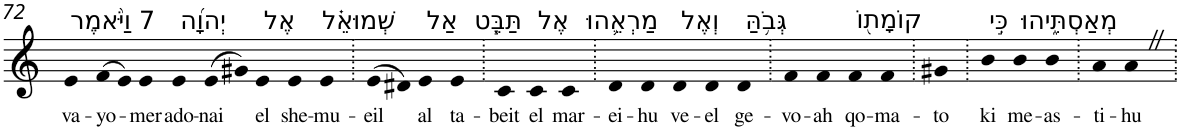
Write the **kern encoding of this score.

**kern	**text
*part1	*part1
*staff1	*staff1
*I"Piano	*
*I'Pno	*
!!LO:PB:g=z
*clefG2	*
*k[]	*
=72	=72
!LO:TX:a:t=7 וַיֹּ֨אמֶר	!
!	!LO:LY:b
4e	va-
!	!LO:LY:b
(>8f	-yo-
8e)	.
!	!LO:LY:b
4e	-mer
!LO:TX:a:t=יְהוָ֜ה	!
!	!LO:LY:b
4e	ado-
!	!LO:LY:b
(>8e	-nai
8g#X)	.
!LO:TX:a:t=אֶל	!
!	!LO:LY:b
4e	el
!LO:TX:a:t=שְׁמוּאֵ֗ל	!
!	!LO:LY:b
4e	she-
!	!LO:LY:b
4e	-mu-
=73.	=73.
!	!LO:LY:b
(>8e	-eil
8d#X)	.
!LO:TX:a:t=אַל	!
!	!LO:LY:b
4e	al
!LO:TX:a:t=תַּבֵּ֧ט	!
!	!LO:LY:b
4e	ta-
=74.	=74.
!	!LO:LY:b
4c	-beit
!LO:TX:a:t=אֶל	!
!	!LO:LY:b
4c	el
!LO:TX:a:t=מַרְאֵ֛הוּ	!
!	!LO:LY:b
4c	mar-
=75.	=75.
!	!LO:LY:b
4d	-ei-
!	!LO:LY:b
4d	-hu
!LO:TX:a:t=וְאֶל	!
!	!LO:LY:b
4d	ve-
!	!LO:LY:b
4d	-el
!LO:TX:a:t=גְּבֹ֥הַּ	!
!	!LO:LY:b
4d	ge-
=76.	=76.
!	!LO:LY:b
4f	-vo-
!	!LO:LY:b
4f	-ah
!LO:TX:a:t=קוֹמָת֖וֹ	!
!	!LO:LY:b
4f	qo-
!	!LO:LY:b
4f	-ma-
=77.	=77.
!	!LO:LY:b
4g#X	-to
=78.	=78.
!LO:TX:a:t=כִּ֣י	!
!	!LO:LY:b
4b	ki
!LO:TX:a:t=מְאַסְתִּ֑יהוּ	!
!	!LO:LY:b
4b	me-
!	!LO:LY:b
4b	-as-
=79.	=79.
!	!LO:LY:b
4a	-ti-
!	!LO:LY:b
4aZ	-hu
=.	=.
*-	*-
